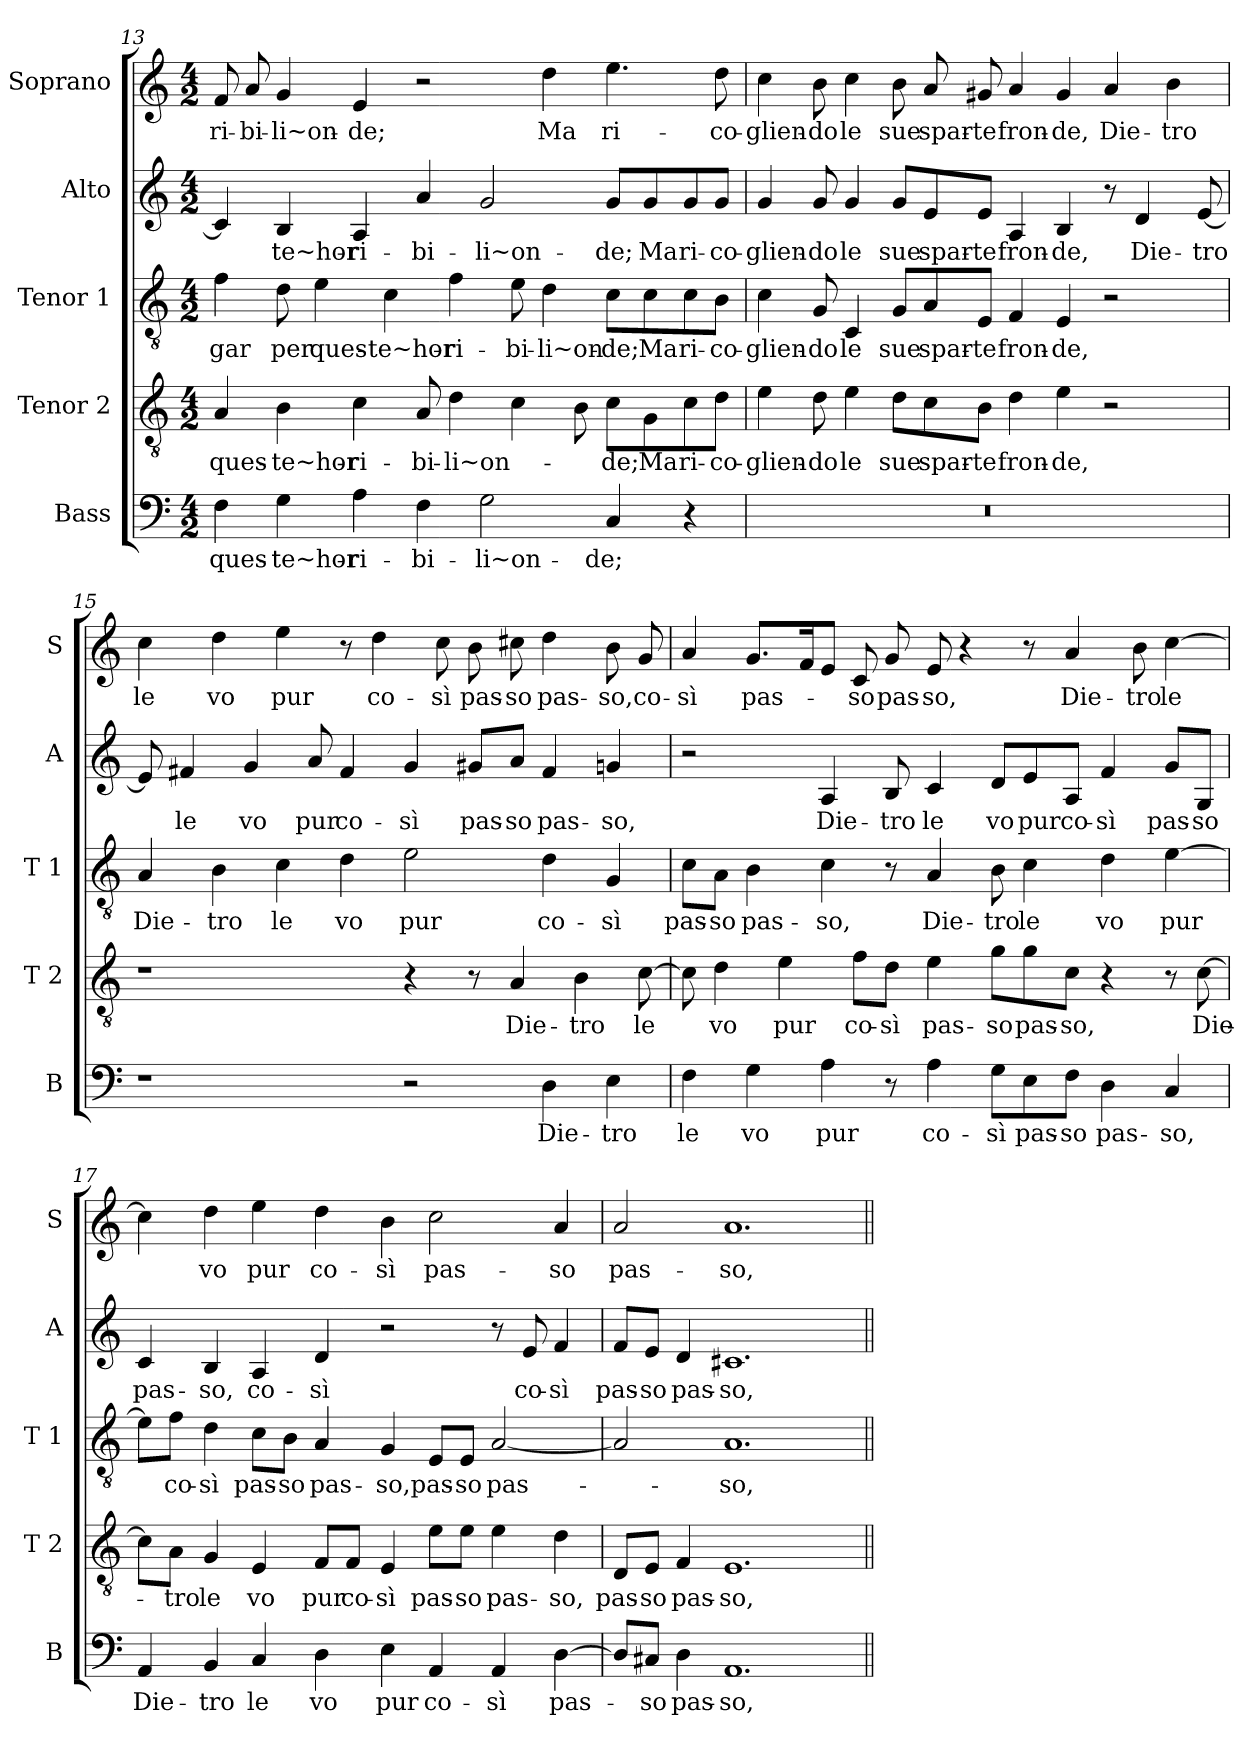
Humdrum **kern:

**kern	**text	**kern	**text	**kern	**text	**kern	**text	**kern	**text
*part5	*part5	*part4	*part4	*part3	*part3	*part2	*part2	*part1	*part1
*staff5	*staff5	*staff4	*staff4	*staff3	*staff3	*staff2	*staff2	*staff1	*staff1
*I"Bass	*	*I"Tenor 2	*	*I"Tenor 1	*	*I"Alto	*	*I"Soprano	*
*I'B	*	*I'T 2	*	*I'T 1	*	*I'A	*	*I'S	*
!!LO:LB:g=z
*clefF4	*	*clefGv2	*	*clefGv2	*	*clefG2	*	*clefG2	*
*k[]	*	*k[]	*	*k[]	*	*k[]	*	*k[]	*
*C:	*	*C:	*	*C:	*	*C:	*	*C:	*
*M4/2	*	*M4/2	*	*M4/2	*	*M4/2	*	*M4/2	*
=13	=13	=13	=13	=13	=13	=13	=13	=13	=13
!	!LO:LY:b	!	!LO:LY:b	!	!LO:LY:b	!	!	!	!LO:LY:b
4F\	ques-	4A/	ques-	4f\	-gar	4c/]	.	8f/	-ri-
!	!	!	!	!	!	!	!	!	!LO:LY:b
.	.	.	.	.	.	.	.	8a/	-bi-
!	!LO:LY:b	!	!LO:LY:b	!	!LO:LY:b	!	!LO:LY:b	!	!LO:LY:b
4G\	-te~hor-	4B\	-te~hor-	8d\	per	4B/	-te~hor-	4g/	-li~on-
!	!	!	!	!	!LO:LY:b	!	!	!	!
.	.	.	.	4e\	ques-	.	.	.	.
!	!LO:LY:b	!	!LO:LY:b	!	!	!	!LO:LY:b	!	!LO:LY:b
4A\	-ri-	4c\	-ri-	.	.	4A/	-ri-	4e/	-de;
!	!	!	!	!	!LO:LY:b	!	!	!	!
.	.	.	.	4c\	-te~hor-	.	.	.	.
!	!LO:LY:b	!	!LO:LY:b	!	!	!	!LO:LY:b	!	!
4F\	-bi-	8A/	-bi-	.	.	4a/	-bi-	2r	.
!	!	!	!LO:LY:b	!	!LO:LY:b	!	!	!	!
.	.	4d\	-li~on-	4f\	-ri-	.	.	.	.
!	!LO:LY:b	!	!	!	!	!	!LO:LY:b	!	!
2G\	-li~on-	.	.	.	.	2g/	-li~on-	.	.
!	!	!	!	!	!LO:LY:b	!	!	!	!
.	.	4c\	.	8e\	-bi-	.	.	.	.
!	!	!	!	!	!LO:LY:b	!	!	!	!LO:LY:b
.	.	.	.	4d\	-li~on-	.	.	4dd\	Ma
.	.	8B\	.	.	.	.	.	.	.
!	!LO:LY:b	!	!LO:LY:b	!	!LO:LY:b	!	!LO:LY:b	!	!LO:LY:b
4C/	-de;	8c\L	-de;	8c\L	-de;	8g/L	-de;	4.ee\	ri-
!	!	!	!LO:LY:b	!	!LO:LY:b	!	!LO:LY:b	!	!
.	.	8G\	Ma	8c\	Ma	8g/	Ma	.	.
!	!	!	!LO:LY:b	!	!LO:LY:b	!	!LO:LY:b	!	!
4r	.	8c\	ri-	8c\	ri-	8g/	ri-	.	.
!	!	!	!LO:LY:b	!	!LO:LY:b	!	!LO:LY:b	!	!LO:LY:b
.	.	8d\J	-co-	8B\J	-co-	8g/J	-co-	8dd\	-co-
=14	=14	=14	=14	=14	=14	=14	=14	=14	=14
!	!	!	!LO:LY:b	!	!LO:LY:b	!	!LO:LY:b	!	!LO:LY:b
0r	.	4e\	-glien-	4c\	-glien-	4g/	-glien-	4cc\	-glien-
!	!	!	!LO:LY:b	!	!LO:LY:b	!	!LO:LY:b	!	!LO:LY:b
.	.	8d\	-do	8G/	-do	8g/	-do	8b\	-do
!	!	!	!LO:LY:b	!	!LO:LY:b	!	!LO:LY:b	!	!LO:LY:b
.	.	4e\	le	4C/	le	4g/	le	4cc\	le
!	!	!	!LO:LY:b	!	!LO:LY:b	!	!LO:LY:b	!	!LO:LY:b
.	.	8d\L	sue	8G/L	sue	8g/L	sue	8b\	sue
!	!	!	!LO:LY:b	!	!LO:LY:b	!	!LO:LY:b	!	!LO:LY:b
.	.	8c\	spar-	8A/	spar-	8e/	spar-	8a/	spar-
!	!	!	!LO:LY:b	!	!LO:LY:b	!	!LO:LY:b	!	!LO:LY:b
.	.	8B\J	-te	8E/J	-te	8e/J	-te	8g#X/	-te
!	!	!	!LO:LY:b	!	!LO:LY:b	!	!LO:LY:b	!	!LO:LY:b
.	.	4d\	fron-	4F/	fron-	4A/	fron-	4a/	fron-
!	!	!	!LO:LY:b	!	!LO:LY:b	!	!LO:LY:b	!	!LO:LY:b
.	.	4e\	-de,	4E/	-de,	4B/	-de,	4g#/	-de,
!	!	!	!	!	!	!	!	!	!LO:LY:b
.	.	2r	.	2r	.	8r	.	4a/	Die-
!	!	!	!	!	!	!	!LO:LY:b	!	!
.	.	.	.	.	.	4d/	Die-	.	.
!	!	!	!	!	!	!	!	!	!LO:LY:b
.	.	.	.	.	.	.	.	4b\	-tro
!	!	!	!	!	!	!	!LO:LY:b	!	!
.	.	.	.	.	.	[8e/	-tro	.	.
=15	=15	=15	=15	=15	=15	=15	=15	=15	=15
!	!	!	!	!	!LO:LY:b	!	!	!	!LO:LY:b
1r	.	1r	.	4A/	Die-	8e/]	.	4cc\	le
!	!	!	!	!	!	!	!LO:LY:b	!	!
.	.	.	.	.	.	4f#X/	le	.	.
!	!	!	!	!	!LO:LY:b	!	!	!	!LO:LY:b
.	.	.	.	4B\	-tro	.	.	4dd\	vo
!	!	!	!	!	!	!	!LO:LY:b	!	!
.	.	.	.	.	.	4g/	vo	.	.
!	!	!	!	!	!LO:LY:b	!	!	!	!LO:LY:b
.	.	.	.	4c\	le	.	.	4ee\	pur
!	!	!	!	!	!	!	!LO:LY:b	!	!
.	.	.	.	.	.	8a/	pur	.	.
!	!	!	!	!	!LO:LY:b	!	!LO:LY:b	!	!
.	.	.	.	4d\	vo	4f#/	co-	8r	.
!	!	!	!	!	!	!	!	!	!LO:LY:b
.	.	.	.	.	.	.	.	4dd\	co-
!	!	!	!	!	!LO:LY:b	!	!LO:LY:b	!	!
2r	.	4r	.	2e\	pur	4g/	-sì	.	.
!	!	!	!	!	!	!	!	!	!LO:LY:b
.	.	.	.	.	.	.	.	8cc\	-sì
!	!	!	!	!	!	!	!LO:LY:b	!	!LO:LY:b
.	.	8r	.	.	.	8g#X/L	pas-	8b\	pas-
!	!	!	!LO:LY:b	!	!	!	!LO:LY:b	!	!LO:LY:b
.	.	4A/	Die-	.	.	8a/J	-so	8cc#X\	-so
!	!LO:LY:b	!	!	!	!LO:LY:b	!	!LO:LY:b	!	!LO:LY:b
4D\	Die-	.	.	4d\	co-	4f#/	pas-	4dd\	pas-
!	!	!	!LO:LY:b	!	!	!	!	!	!
.	.	4B\	-tro	.	.	.	.	.	.
!	!LO:LY:b	!	!	!	!LO:LY:b	!	!LO:LY:b	!	!LO:LY:b
4E\	-tro	.	.	4G/	-sì	4gn/	-so,	8b\	-so,
!	!	!	!LO:LY:b	!	!	!	!	!	!LO:LY:b
.	.	[8c\	le	.	.	.	.	8g/	co-
!!LO:LB:g=z
=16	=16	=16	=16	=16	=16	=16	=16	=16	=16
!	!LO:LY:b	!	!	!	!LO:LY:b	!	!	!	!LO:LY:b
4F\	le	8c\]	.	8c\L	pas-	2r	.	4a/	-sì
!	!	!	!LO:LY:b	!	!LO:LY:b	!	!	!	!
.	.	4d\	vo	8A\J	-so	.	.	.	.
!	!LO:LY:b	!	!	!	!LO:LY:b	!	!	!	!LO:LY:b
4G\	vo	.	.	4B\	pas-	.	.	8.g/L	pas-
!	!	!	!LO:LY:b	!	!	!	!	!	!
.	.	4e\	pur	.	.	.	.	.	.
.	.	.	.	.	.	.	.	16f/k	.
!	!LO:LY:b	!	!	!	!LO:LY:b	!	!LO:LY:b	!	!
4A\	pur	.	.	4c\	-so,	4A/	Die-	8e/J	.
!	!	!	!LO:LY:b	!	!	!	!	!	!LO:LY:b
.	.	8f\L	co-	.	.	.	.	8c/	-so
!	!	!	!LO:LY:b	!	!	!	!LO:LY:b	!	!LO:LY:b
8r	.	8d\J	-sì	8r	.	8B/	-tro	8g/	pas-
!	!LO:LY:b	!	!LO:LY:b	!	!LO:LY:b	!	!LO:LY:b	!	!LO:LY:b
4A\	co-	4e\	pas-	4A/	Die-	4c/	le	8e/	-so,
.	.	.	.	.	.	.	.	4r	.
!	!LO:LY:b	!	!LO:LY:b	!	!LO:LY:b	!	!LO:LY:b	!	!
8G\L	-sì	8g\L	-so	8B\	-tro	8d/L	vo	.	.
!	!LO:LY:b	!	!LO:LY:b	!	!LO:LY:b	!	!LO:LY:b	!	!
8E\	pas-	8g\	pas-	4c\	le	8e/	pur	8r	.
!	!LO:LY:b	!	!LO:LY:b	!	!	!	!LO:LY:b	!	!LO:LY:b
8F\J	-so	8c\J	-so,	.	.	8A/J	co-	4a/	Die-
!	!LO:LY:b	!	!	!	!LO:LY:b	!	!LO:LY:b	!	!
4D\	pas-	4r	.	4d\	vo	4f/	-sì	.	.
!	!	!	!	!	!	!	!	!	!LO:LY:b
.	.	.	.	.	.	.	.	8b\	-tro
!	!LO:LY:b	!	!	!	!LO:LY:b	!	!LO:LY:b	!	!LO:LY:b
4C/	-so,	8r	.	[4e\	pur	8g/L	pas-	[4cc\	le
!	!	!	!LO:LY:b	!	!	!	!LO:LY:b	!	!
.	.	[8c\	Die-	.	.	8G/J	-so	.	.
=17	=17	=17	=17	=17	=17	=17	=17	=17	=17
!	!LO:LY:b	!	!	!	!	!	!LO:LY:b	!	!
4AA/	Die-	8c\L]	.	8e\L]	.	4c/	pas-	4cc\]	.
!	!	!	!LO:LY:b	!	!LO:LY:b	!	!	!	!
.	.	8A\J	-tro	8f\J	co-	.	.	.	.
!	!LO:LY:b	!	!LO:LY:b	!	!LO:LY:b	!	!LO:LY:b	!	!LO:LY:b
4BB/	-tro	4G/	le	4d\	-sì	4B/	-so,	4dd\	vo
!	!LO:LY:b	!	!LO:LY:b	!	!LO:LY:b	!	!LO:LY:b	!	!LO:LY:b
4C/	le	4E/	vo	8c\L	pas-	4A/	co-	4ee\	pur
!	!	!	!	!	!LO:LY:b	!	!	!	!
.	.	.	.	8B\J	-so	.	.	.	.
!	!LO:LY:b	!	!LO:LY:b	!	!LO:LY:b	!	!LO:LY:b	!	!LO:LY:b
4D\	vo	8F/L	pur	4A/	pas-	4d/	-sì	4dd\	co-
!	!	!	!LO:LY:b	!	!	!	!	!	!
.	.	8F/J	co-	.	.	.	.	.	.
!	!LO:LY:b	!	!LO:LY:b	!	!LO:LY:b	!	!	!	!LO:LY:b
4E\	pur	4E/	-sì	4G/	-so,	2r	.	4b\	-sì
!	!LO:LY:b	!	!LO:LY:b	!	!LO:LY:b	!	!	!	!LO:LY:b
4AA/	co-	8e\L	pas-	8E/L	pas-	.	.	2cc\	pas-
!	!	!	!LO:LY:b	!	!LO:LY:b	!	!	!	!
.	.	8e\J	-so	8E/J	-so	.	.	.	.
!	!LO:LY:b	!	!LO:LY:b	!	!LO:LY:b	!	!	!	!
4AA/	-sì	4e\	pas-	[2A/	pas-	8r	.	.	.
!	!	!	!	!	!	!	!LO:LY:b	!	!
.	.	.	.	.	.	8e/	co-	.	.
!	!LO:LY:b	!	!LO:LY:b	!	!	!	!LO:LY:b	!	!LO:LY:b
[4D\	pas-	4d\	-so,	.	.	4f/	-sì	4a/	-so
=18	=18	=18	=18	=18	=18	=18	=18	=18	=18
!	!	!	!LO:LY:b	!	!	!	!LO:LY:b	!	!LO:LY:b
8D/L]	.	8D/L	pas-	2A/]	.	8f/L	pas-	2a/	pas-
!	!LO:LY:b	!	!LO:LY:b	!	!	!	!LO:LY:b	!	!
8C#X/J	-so	8E/J	-so	.	.	8e/J	-so	.	.
!	!LO:LY:b	!	!LO:LY:b	!	!	!	!LO:LY:b	!	!
4D\	pas-	4F/	pas-	.	.	4d/	pas-	.	.
!	!LO:LY:b	!	!LO:LY:b	!	!LO:LY:b	!	!LO:LY:b	!	!LO:LY:b
1.AA	-so,	1.E	-so,	1.A	-so,	1.c#X	-so,	1.a	-so,
=||	=||	=||	=||	=||	=||	=||	=||	=||	=||
*-	*-	*-	*-	*-	*-	*-	*-	*-	*-
